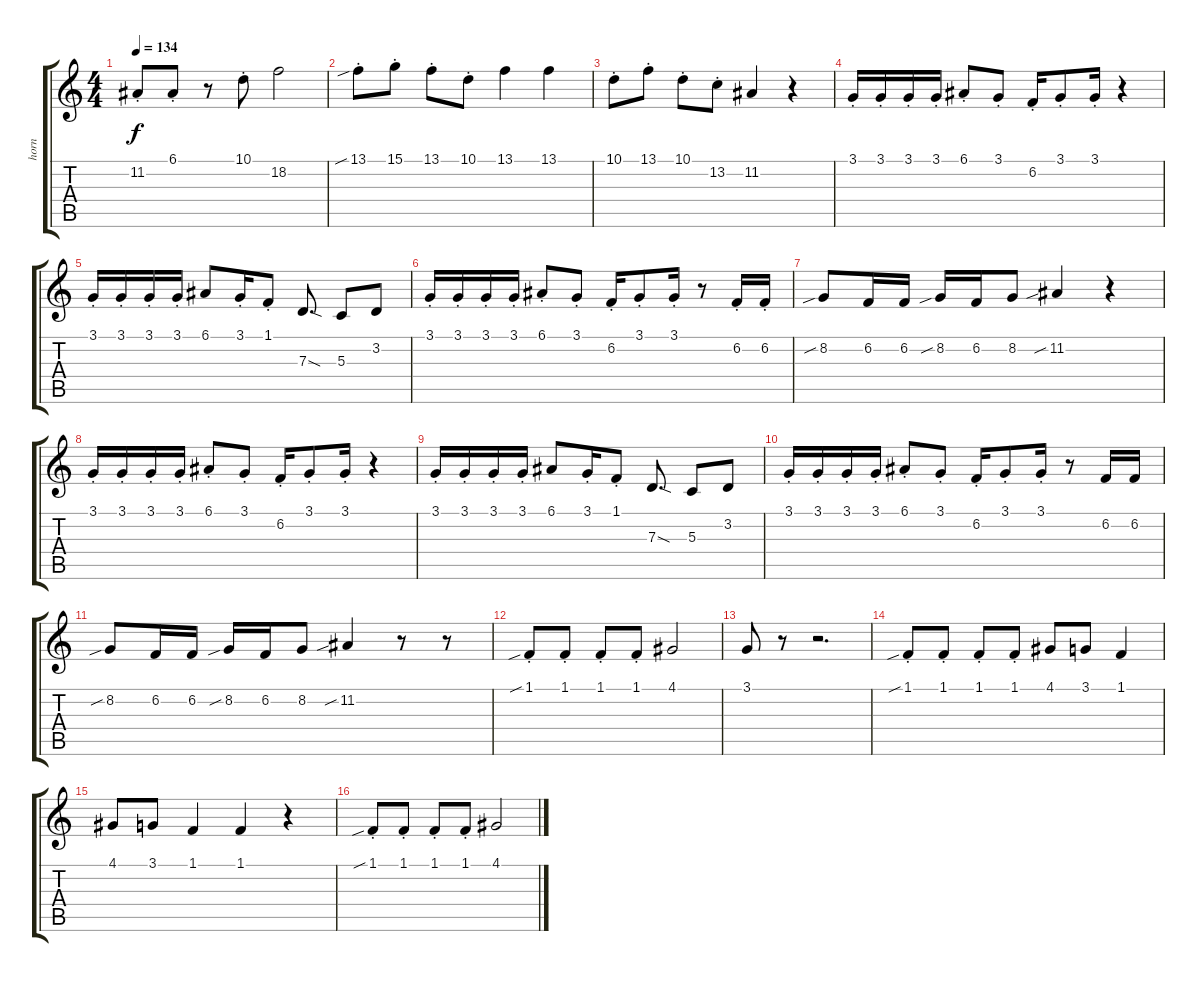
\track ("horn" "horn") {instrument trumpet}
\staff {score tabs}
\tuning (E4 B3 G3 D3 A2 E2) {hide}
\ts (4 4)
\tempo 134
\clef g2
\ks c
11.2{st}.8{dy f} 6.1{st}.8 r.8 10.1{st}.8 18.2.2 |
13.1{sib st}.8 15.1{st}.8 13.1{st}.8 10.1{st}.8 13.1.4 13.1.4 |
10.1{st}.8 13.1{st}.8 10.1{st}.8 13.2{st}.8 11.2.4 r.4 |
3.1{st}.16 3.1{st}.16 3.1{st}.16 3.1{st}.16 6.1{st}.8 3.1{st}.8 6.2{st}.16 3.1{st}.8 3.1{st}.16 r.4 |
3.1{st}.16 3.1{st}.16 3.1{st}.16 3.1{st}.16 6.1.8 3.1{st}.16 1.1{st}.8 7.3{sod}.8{d} 5.3.8 3.2.8 |
3.1{st}.16 3.1{st}.16 3.1{st}.16 3.1{st}.16 6.1{st}.8 3.1{st}.8 6.2{st}.16 3.1{st}.8 3.1{st}.16 r.8 6.2{st}.16 6.2{st}.16 |
8.2{sib}.8 6.2.16 6.2.16 8.2{sib}.16 6.2.16 8.2.8 11.2{sib}.4 r.4 |
3.1{st}.16 3.1{st}.16 3.1{st}.16 3.1{st}.16 6.1{st}.8 3.1{st}.8 6.2{st}.16 3.1{st}.8 3.1{st}.16 r.4 |
3.1{st}.16 3.1{st}.16 3.1{st}.16 3.1{st}.16 6.1.8 3.1{st}.16 1.1{st}.8 7.3{sod}.8{d} 5.3.8 3.2.8 |
3.1{st}.16 3.1{st}.16 3.1{st}.16 3.1{st}.16 6.1{st}.8 3.1{st}.8 6.2{st}.16 3.1{st}.8 3.1{st}.16 r.8 6.2.16 6.2.16 |
8.2{sib}.8 6.2.16 6.2.16 8.2{sib}.16 6.2.16 8.2.8 11.2{sib}.4 r.8 r.8 |
1.1{sib st}.8 1.1{st}.8 1.1{st}.8 1.1{st}.8 4.1.2 |
3.1.8 r.8 r.2{d} |
1.1{sib st}.8 1.1{st}.8 1.1{st}.8 1.1{st}.8 4.1.8 3.1.8 1.1.4 |
4.1.8 3.1.8 1.1.4 1.1.4 r.4 |
1.1{sib st}.8 1.1{st}.8 1.1{st}.8 1.1{st}.8 4.1.2
